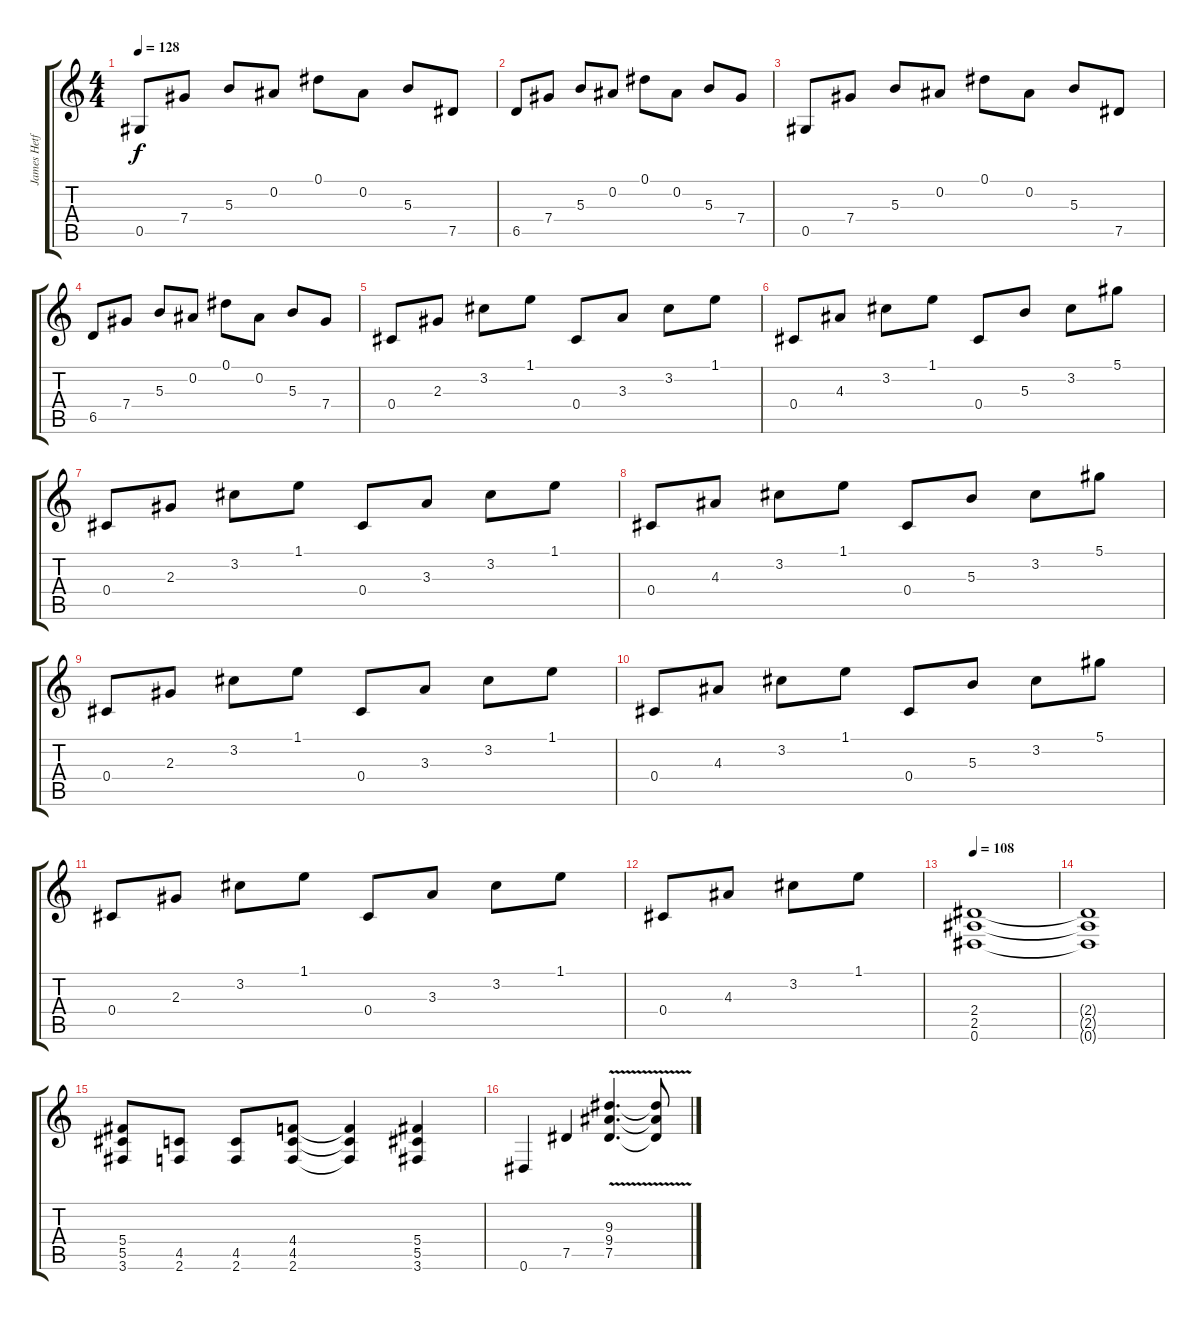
\track ("James Hetfield" "James Hetf") {instrument electricguitarjazz}
\staff {score tabs}
\tuning (Eb4 Bb3 Gb3 Db3 Ab2 Eb2) {hide}
\ts (4 4)
\tempo 128
\clef g2
\ks c
0.5.8{dy f} 7.4.8 5.3.8 0.2.8 0.1.8 0.2.8 5.3.8 7.5.8 |
6.5.8 7.4.8 5.3.8 0.2.8 0.1.8 0.2.8 5.3.8 7.4.8 |
0.5.8 7.4.8 5.3.8 0.2.8 0.1.8 0.2.8 5.3.8 7.5.8 |
6.5.8 7.4.8 5.3.8 0.2.8 0.1.8 0.2.8 5.3.8 7.4.8 |
0.4.8 2.3.8 3.2.8 1.1.8 0.4.8 3.3.8 3.2.8 1.1.8 |
0.4.8 4.3.8 3.2.8 1.1.8 0.4.8 5.3.8 3.2.8 5.1.8 |
0.4.8 2.3.8 3.2.8 1.1.8 0.4.8 3.3.8 3.2.8 1.1.8 |
0.4.8 4.3.8 3.2.8 1.1.8 0.4.8 5.3.8 3.2.8 5.1.8 |
0.4.8 2.3.8 3.2.8 1.1.8 0.4.8 3.3.8 3.2.8 1.1.8 |
0.4.8 4.3.8 3.2.8 1.1.8 0.4.8 5.3.8 3.2.8 5.1.8 |
0.4.8 2.3.8 3.2.8 1.1.8 0.4.8 3.3.8 3.2.8 1.1.8 |
0.4.8 4.3.8 3.2.8 1.1.8 |
\tempo 108
(2.4 2.5 0.6).1 |
(2.4{t} 2.5{t} 0.6{t}).1 |
(5.4 5.5 3.6).8 (4.5 2.6).8 (4.5 2.6).8 (4.4 4.5 2.6).8 (4.4{t} 4.5{t} 2.6{t}).4 (5.4 5.5 3.6).4 |
0.6.4 7.5.4 (9.3{v} 9.4{v} 7.5{v}).4{d} (9.3{t} 9.4{t} 7.5{t}).8
